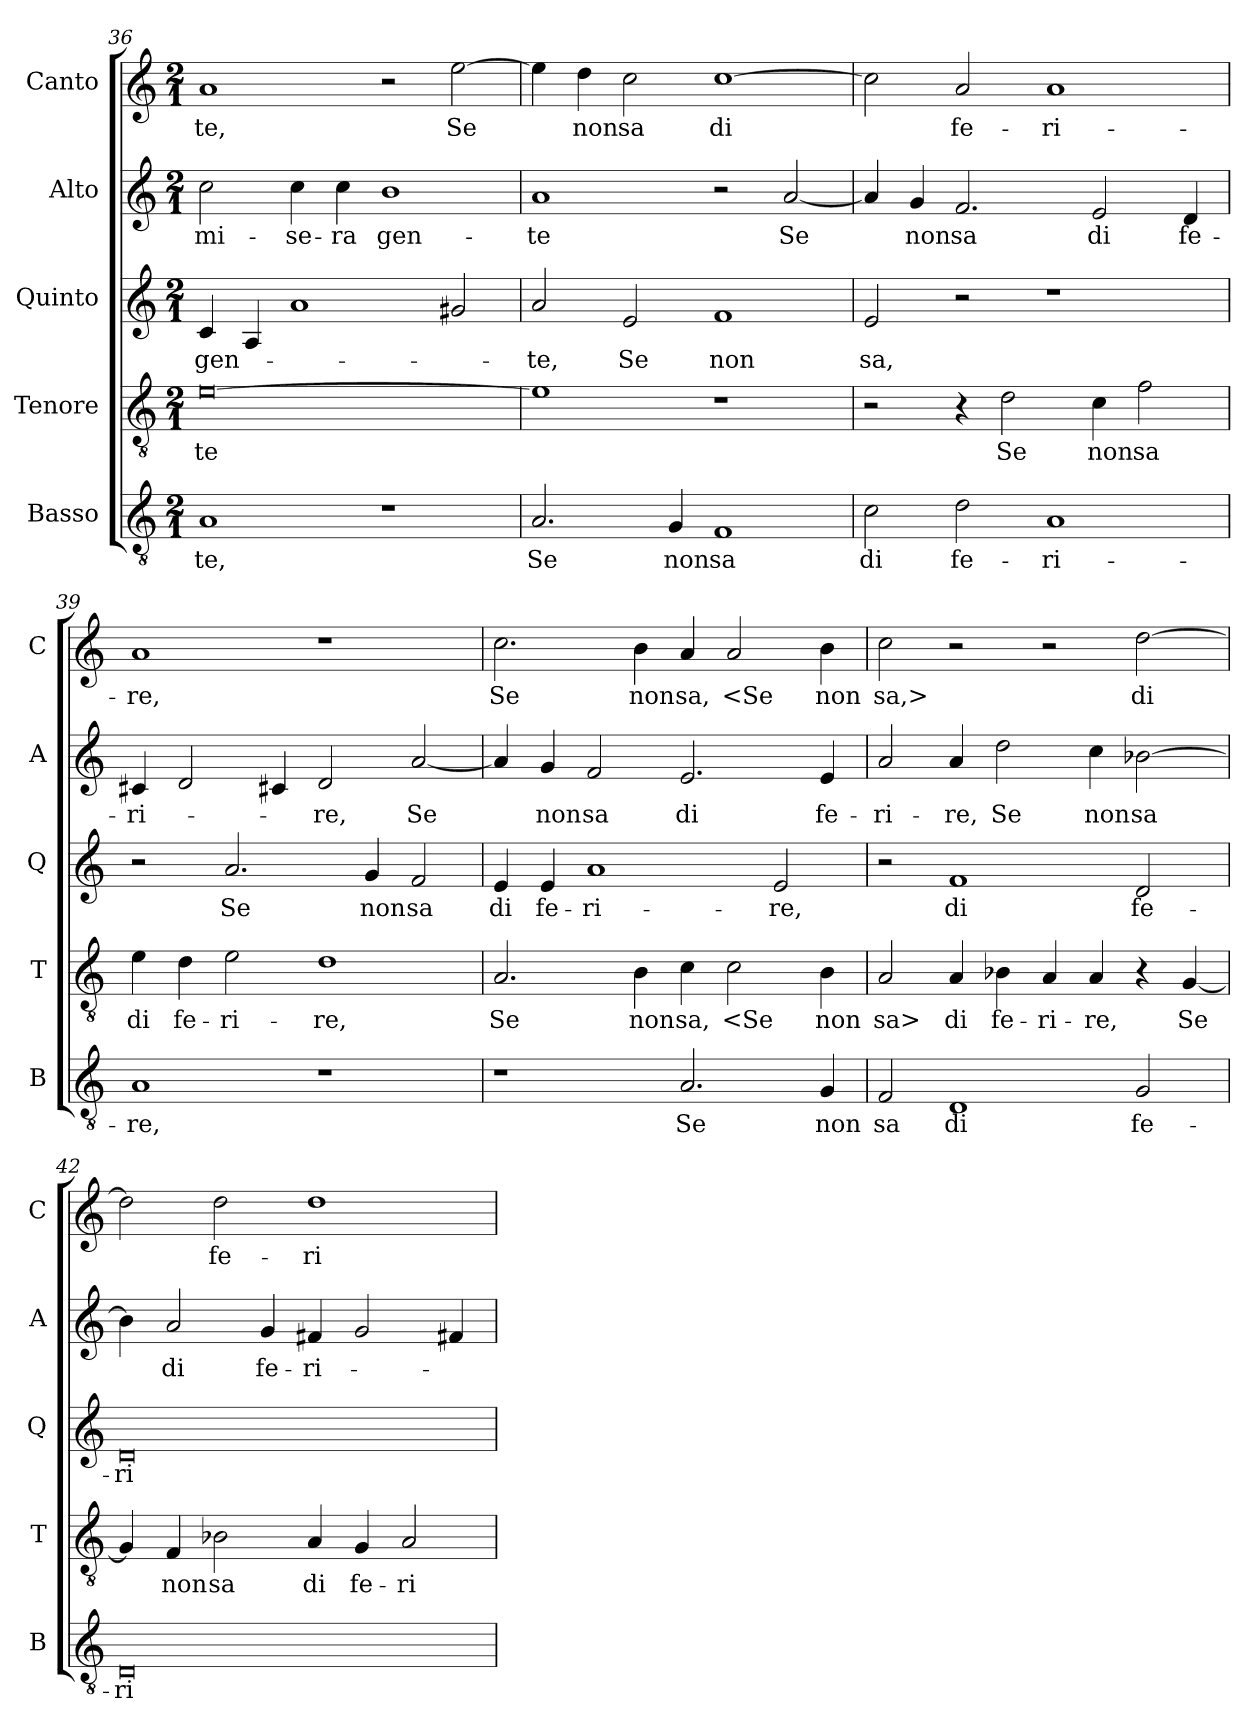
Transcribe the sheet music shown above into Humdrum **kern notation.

**kern	**text	**kern	**text	**kern	**text	**kern	**text	**kern	**text
*part5	*part5	*part4	*part4	*part3	*part3	*part2	*part2	*part1	*part1
*staff5	*staff5	*staff4	*staff4	*staff3	*staff3	*staff2	*staff2	*staff1	*staff1
*I"Basso	*	*I"Tenore	*	*I"Quinto	*	*I"Alto	*	*I"Canto	*
*I'B	*	*I'T	*	*I'Q	*	*I'A	*	*I'C	*
*clefGv2	*	*clefGv2	*	*clefG2	*	*clefG2	*	*clefG2	*
*k[]	*	*k[]	*	*k[]	*	*k[]	*	*k[]	*
*M2/1	*	*M2/1	*	*M2/1	*	*M2/1	*	*M2/1	*
=36	=36	=36	=36	=36	=36	=36	=36	=36	=36
1A	-te,	[0e	-te	4c	gen-	2cc	mi-	1a	-te,
.	.	.	.	4A	.	.	.	.	.
.	.	.	.	1a	.	4cc	-se-	.	.
.	.	.	.	.	.	4cc	-ra	.	.
1r	.	.	.	.	.	1b	gen-	2r	.
.	.	.	.	2g#X	.	.	.	[2ee	Se
=37	=37	=37	=37	=37	=37	=37	=37	=37	=37
2.A	Se	1e]	.	2a	-te,	1a	-te	4ee]	.
.	.	.	.	.	.	.	.	4dd	non
.	.	.	.	2e	Se	.	.	2cc	sa
4G	non	.	.	.	.	.	.	.	.
1F	sa	1r	.	1f	non	2r	.	[1cc	di
.	.	.	.	.	.	[2a	Se	.	.
=38	=38	=38	=38	=38	=38	=38	=38	=38	=38
2c	di	2r	.	2e	sa,	4a]	.	2cc]	.
.	.	.	.	.	.	4g	non	.	.
2d	fe-	4r	.	2r	.	2.f	sa	2a	fe-
.	.	2d	Se	.	.	.	.	.	.
1A	-ri-	.	.	1r	.	.	.	1a	-ri-
.	.	4c	non	.	.	2e	di	.	.
.	.	2f	sa	.	.	.	.	.	.
.	.	.	.	.	.	4d	fe-	.	.
=39	=39	=39	=39	=39	=39	=39	=39	=39	=39
1A	-re,	4e	di	2r	.	4c#X	-ri-	1a	-re,
.	.	4d	fe-	.	.	2d	.	.	.
.	.	2e	-ri-	2.a	Se	.	.	.	.
.	.	.	.	.	.	4c#X	.	.	.
1r	.	1d	-re,	.	.	2d	-re,	1r	.
.	.	.	.	4g	non	.	.	.	.
.	.	.	.	2f	sa	[2a	Se	.	.
=40	=40	=40	=40	=40	=40	=40	=40	=40	=40
1r	.	2.A	Se	4e	di	4a]	.	2.cc	Se
.	.	.	.	4e	fe-	4g	non	.	.
.	.	.	.	1a	-ri-	2f	sa	.	.
.	.	4B	non	.	.	.	.	4b	non
2.A	Se	4c	sa,	.	.	2.e	di	4a	sa,
.	.	2c	<Se	.	.	.	.	2a	<Se
.	.	.	.	2e	-re,	.	.	.	.
4G	non	4B	non	.	.	4e	fe-	4b	non
=41	=41	=41	=41	=41	=41	=41	=41	=41	=41
2F	sa	2A	sa>	2r	.	2a	-ri-	2cc	sa,>
1D	di	4A	di	1f	di	4a	-re,	2r	.
.	.	4B-X	fe-	.	.	2dd	Se	.	.
.	.	4A	-ri-	.	.	.	.	2r	.
.	.	4A	-re,	.	.	4cc	non	.	.
2G	fe-	4r	.	2d	fe-	[2b-X	sa	[2dd	di
.	.	[4G	Se	.	.	.	.	.	.
=42	=42	=42	=42	=42	=42	=42	=42	=42	=42
0D	-ri-	4G]	.	0d	-ri-	4b-]	.	2dd]	.
.	.	4F	non	.	.	2a	di	.	.
.	.	2B-X	sa	.	.	.	.	2dd	fe-
.	.	.	.	.	.	4g	fe-	.	.
.	.	4A	di	.	.	4f#X	-ri-	1dd	-ri-
.	.	4G	fe-	.	.	2g	.	.	.
.	.	2A	-ri-	.	.	.	.	.	.
.	.	.	.	.	.	4f#X	.	.	.
=	=	=	=	=	=	=	=	=	=
*-	*-	*-	*-	*-	*-	*-	*-	*-	*-
